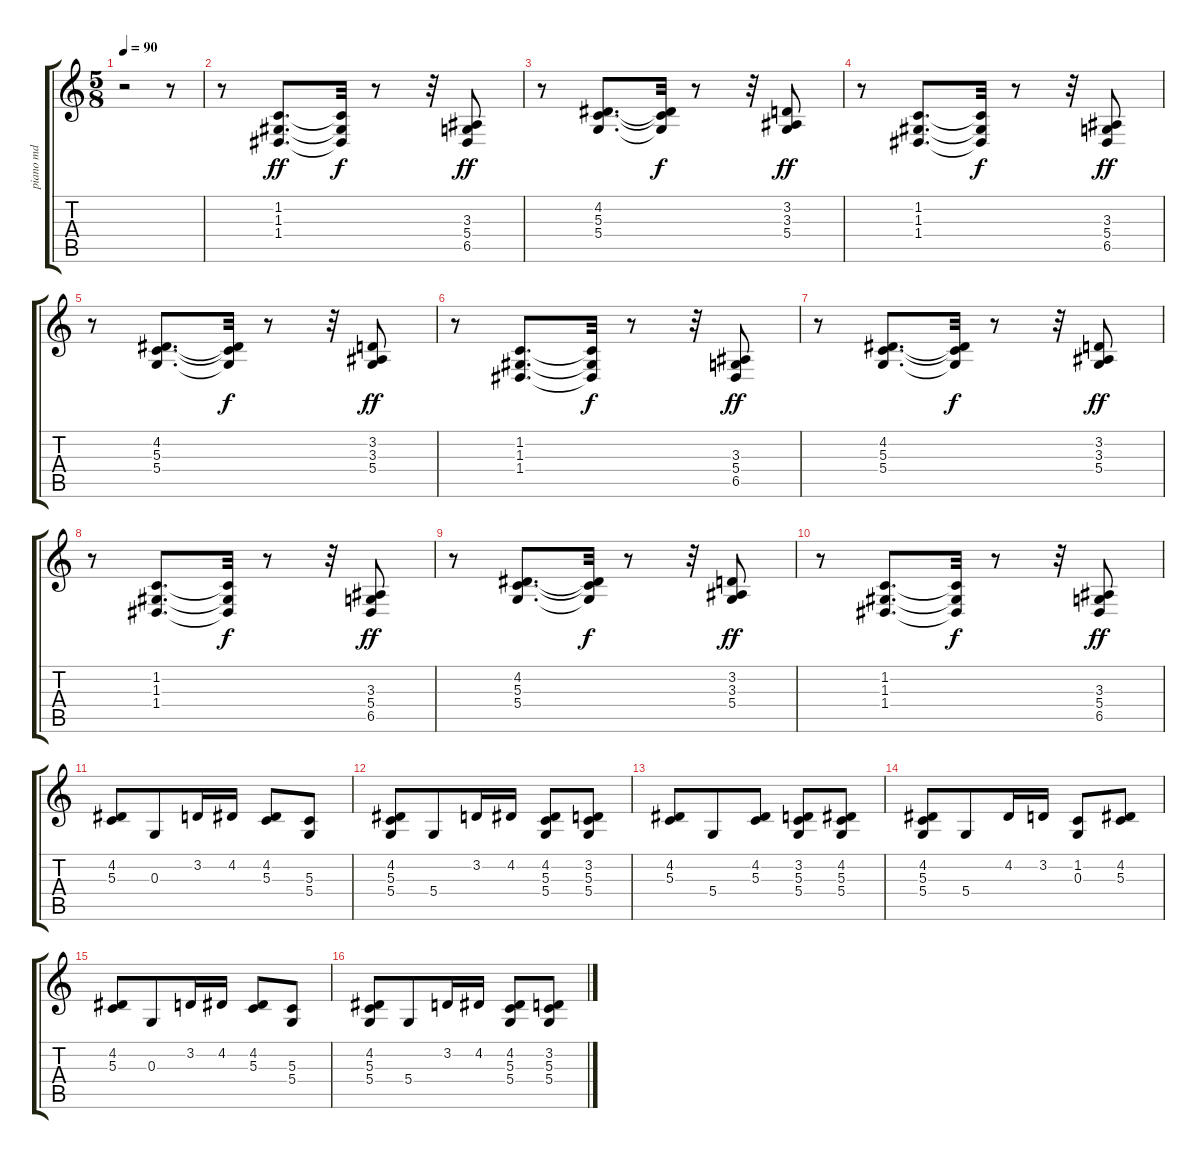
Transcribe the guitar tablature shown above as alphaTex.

\track ("piano md" "piano md") {instrument acousticgrandpiano}
\staff {score tabs}
\tuning (E4 B3 G3 D3 A2 E2) {hide}
\ts (5 8)
\tempo 90
\clef g2
\ks c
r.2{dy ff} r.8 |
r.8 (1.2 1.3 1.4).8{d} (1.2{t} 1.3{t} 1.4{t}).32{dy f} r.8 r.32 (3.3 5.4 6.5).8{dy ff} |
r.8 (4.2 5.3 5.4).8{d} (4.2{t} 5.3{t} 5.4{t}).32{dy f} r.8 r.32 (3.2 3.3 5.4).8{dy ff} |
r.8 (1.2 1.3 1.4).8{d} (1.2{t} 1.3{t} 1.4{t}).32{dy f} r.8 r.32 (3.3 5.4 6.5).8{dy ff} |
r.8 (4.2 5.3 5.4).8{d} (4.2{t} 5.3{t} 5.4{t}).32{dy f} r.8 r.32 (3.2 3.3 5.4).8{dy ff} |
r.8 (1.2 1.3 1.4).8{d} (1.2{t} 1.3{t} 1.4{t}).32{dy f} r.8 r.32 (3.3 5.4 6.5).8{dy ff} |
r.8 (4.2 5.3 5.4).8{d} (4.2{t} 5.3{t} 5.4{t}).32{dy f} r.8 r.32 (3.2 3.3 5.4).8{dy ff} |
r.8 (1.2 1.3 1.4).8{d} (1.2{t} 1.3{t} 1.4{t}).32{dy f} r.8 r.32 (3.3 5.4 6.5).8{dy ff} |
r.8 (4.2 5.3 5.4).8{d} (4.2{t} 5.3{t} 5.4{t}).32{dy f} r.8 r.32 (3.2 3.3 5.4).8{dy ff} |
r.8 (1.2 1.3 1.4).8{d} (1.2{t} 1.3{t} 1.4{t}).32{dy f} r.8 r.32 (3.3 5.4 6.5).8{dy ff} |
(4.2 5.3).8 0.3.8 3.2.16 4.2.16 (4.2 5.3).8 (5.3 5.4).8 |
(4.2 5.3 5.4).8 5.4.8 3.2.16 4.2.16 (4.2 5.3 5.4).8 (3.2 5.3 5.4).8 |
(4.2 5.3).8 5.4.8 (4.2 5.3).8 (3.2 5.3 5.4).8 (4.2 5.3 5.4).8 |
(4.2 5.3 5.4).8 5.4.8 4.2.16 3.2.16 (1.2 0.3).8 (4.2 5.3).8 |
(4.2 5.3).8 0.3.8 3.2.16 4.2.16 (4.2 5.3).8 (5.3 5.4).8 |
(4.2 5.3 5.4).8 5.4.8 3.2.16 4.2.16 (4.2 5.3 5.4).8 (3.2 5.3 5.4).8
